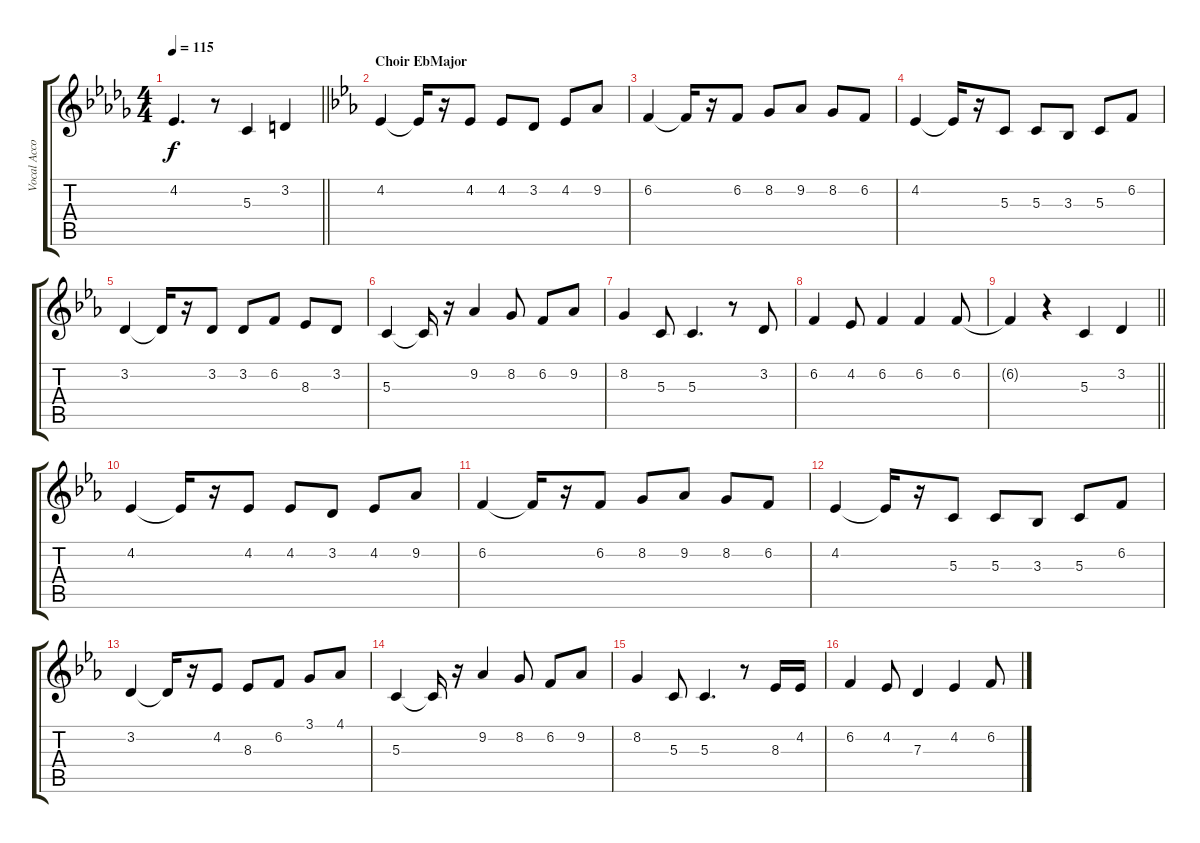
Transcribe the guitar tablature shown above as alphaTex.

\track ("Vocal Accomp." "Vocal Acco") {instrument choiraahs}
\staff {score tabs}
\tuning (E4 B3 G3 D3 A2 E2) {hide}
\ts (4 4)
\tempo 115
\clef g2
\barLineRight lightlight
\ks db
4.2{t}.4{d dy f} r.8 5.3.4 3.2.4 |
\section ("" "Choir EbMajor")
\ks eb
4.2.4 4.2{t}.16 r.16 4.2.8 4.2.8 3.2.8 4.2.8 9.2.8 |
6.2.4 6.2{t}.16 r.16 6.2.8 8.2.8 9.2.8 8.2.8 6.2.8 |
4.2.4 4.2{t}.16 r.16 5.3.8 5.3.8 3.3.8 5.3.8 6.2.8 |
3.2.4 3.2{t}.16 r.16 3.2.8 3.2.8 6.2.8 8.3.8 3.2.8 |
5.3.4 5.3{t}.16 r.16 9.2.4 8.2.8 6.2.8 9.2.8 |
8.2.4 5.3.8 5.3.4{d} r.8 3.2.8 |
6.2.4 4.2.8 6.2.4 6.2.4 6.2.8 |
\barLineRight lightlight
6.2{t}.4 r.4 5.3.4 3.2.4 |
4.2.4 4.2{t}.16 r.16 4.2.8 4.2.8 3.2.8 4.2.8 9.2.8 |
6.2.4 6.2{t}.16 r.16 6.2.8 8.2.8 9.2.8 8.2.8 6.2.8 |
4.2.4 4.2{t}.16 r.16 5.3.8 5.3.8 3.3.8 5.3.8 6.2.8 |
3.2.4 3.2{t}.16 r.16 4.2.8 8.3.8 6.2.8 3.1.8 4.1.8 |
5.3.4 5.3{t}.16 r.16 9.2.4 8.2.8 6.2.8 9.2.8 |
8.2.4 5.3.8 5.3.4{d} r.8 8.3.16 4.2.16 |
6.2.4 4.2.8 7.3.4 4.2.4 6.2.8
